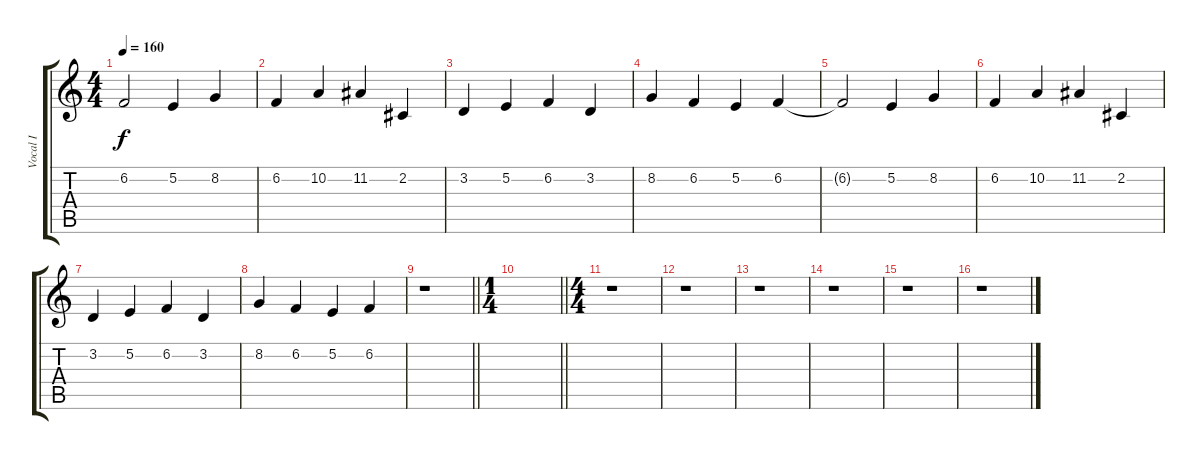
\track ("Vocal I" "Vocal I") {instrument synthvoice}
\staff {score tabs}
\tuning (E4 B3 G3 D3 A2 E2) {hide}
\ts (4 4)
\tempo 160
\clef g2
\ks c
6.2{t}.2{dy f} 5.2.4 8.2.4 |
6.2.4 10.2.4 11.2.4 2.2.4 |
3.2.4 5.2.4 6.2.4 3.2.4 |
8.2.4 6.2.4 5.2.4 6.2.4 |
6.2{t}.2 5.2.4 8.2.4 |
6.2.4 10.2.4 11.2.4 2.2.4 |
3.2.4 5.2.4 6.2.4 3.2.4 |
8.2.4 6.2.4 5.2.4 6.2.4 |
\barLineRight lightlight
r.1 |
\ts (1 4)
\barLineRight lightlight
|
\ts (4 4)
r.1 |
r.1 |
r.1 |
r.1 |
r.1 |
r.1
